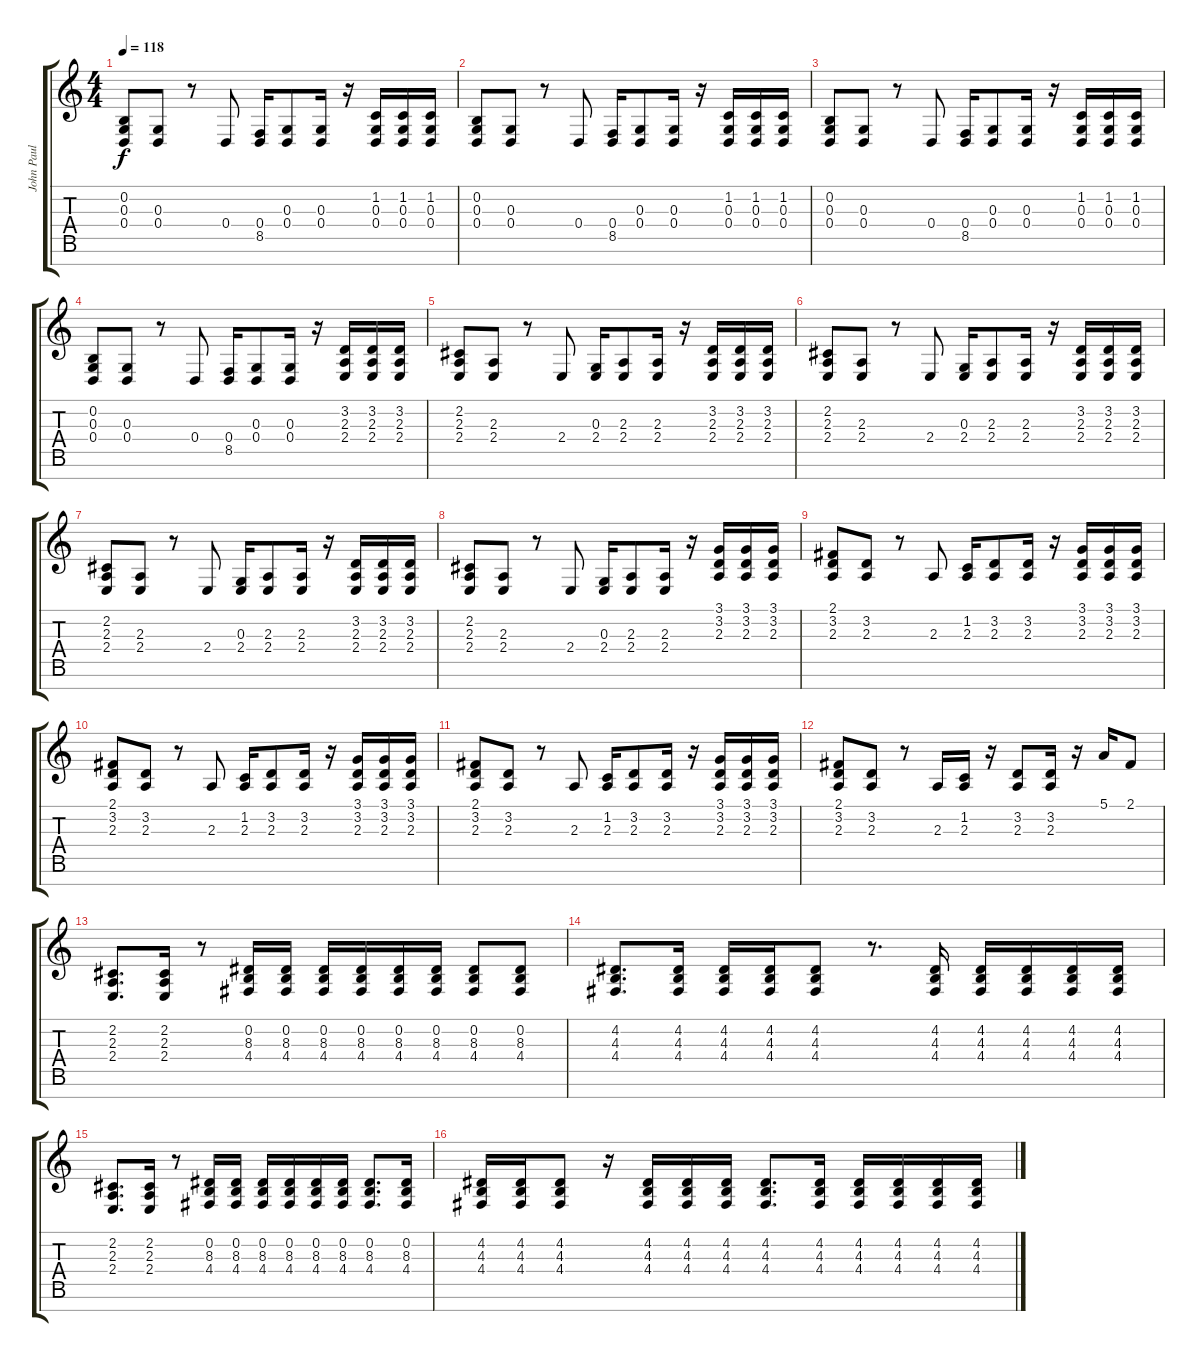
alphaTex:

\track ("John Paul Jones (Orgão 2)" "John Paul ") {instrument brasssection}
\staff {score tabs}
\tuning (E4 B3 G3 D3 A2 E2 B1) {hide}
\ts (4 4)
\tempo 118
\clef g2
\ks c
(0.2 0.3 0.4).8{dy f} (0.3 0.4).8 r.8 0.4.8 (0.4 8.5).16 (0.3 0.4).8 (0.3 0.4).16 r.16 (1.2 0.3 0.4).16 (1.2 0.3 0.4).16 (1.2 0.3 0.4).16 |
(0.2 0.3 0.4).8 (0.3 0.4).8 r.8 0.4.8 (0.4 8.5).16 (0.3 0.4).8 (0.3 0.4).16 r.16 (1.2 0.3 0.4).16 (1.2 0.3 0.4).16 (1.2 0.3 0.4).16 |
(0.2 0.3 0.4).8 (0.3 0.4).8 r.8 0.4.8 (0.4 8.5).16 (0.3 0.4).8 (0.3 0.4).16 r.16 (1.2 0.3 0.4).16 (1.2 0.3 0.4).16 (1.2 0.3 0.4).16 |
(0.2 0.3 0.4).8 (0.3 0.4).8 r.8 0.4.8 (0.4 8.5).16 (0.3 0.4).8 (0.3 0.4).16 r.16 (3.2 2.3 2.4).16 (3.2 2.3 2.4).16 (3.2 2.3 2.4).16 |
(2.2 2.3 2.4).8 (2.3 2.4).8 r.8 2.4.8 (0.3 2.4).16 (2.3 2.4).8 (2.3 2.4).16 r.16 (3.2 2.3 2.4).16 (3.2 2.3 2.4).16 (3.2 2.3 2.4).16 |
(2.2 2.3 2.4).8 (2.3 2.4).8 r.8 2.4.8 (0.3 2.4).16 (2.3 2.4).8 (2.3 2.4).16 r.16 (3.2 2.3 2.4).16 (3.2 2.3 2.4).16 (3.2 2.3 2.4).16 |
(2.2 2.3 2.4).8 (2.3 2.4).8 r.8 2.4.8 (0.3 2.4).16 (2.3 2.4).8 (2.3 2.4).16 r.16 (3.2 2.3 2.4).16 (3.2 2.3 2.4).16 (3.2 2.3 2.4).16 |
(2.2 2.3 2.4).8 (2.3 2.4).8 r.8 2.4.8 (0.3 2.4).16 (2.3 2.4).8 (2.3 2.4).16 r.16 (3.1 3.2 2.3).16 (3.1 3.2 2.3).16 (3.1 3.2 2.3).16 |
(2.1 3.2 2.3).8 (3.2 2.3).8 r.8 2.3.8 (1.2 2.3).16 (3.2 2.3).8 (3.2 2.3).16 r.16 (3.1 3.2 2.3).16 (3.1 3.2 2.3).16 (3.1 3.2 2.3).16 |
(2.1 3.2 2.3).8 (3.2 2.3).8 r.8 2.3.8 (1.2 2.3).16 (3.2 2.3).8 (3.2 2.3).16 r.16 (3.1 3.2 2.3).16 (3.1 3.2 2.3).16 (3.1 3.2 2.3).16 |
(2.1 3.2 2.3).8 (3.2 2.3).8 r.8 2.3.8 (1.2 2.3).16 (3.2 2.3).8 (3.2 2.3).16 r.16 (3.1 3.2 2.3).16 (3.1 3.2 2.3).16 (3.1 3.2 2.3).16 |
(2.1 3.2 2.3).8 (3.2 2.3).8 r.8 2.3.16 (1.2 2.3).16 r.16 (3.2 2.3).8 (3.2 2.3).16 r.16 5.1.16 2.1.8 |
(2.2 2.3 2.4).8{d} (2.2 2.3 2.4).16 r.8 (0.2 8.3 4.4).16{beam Up} (0.2 8.3 4.4).16{beam Up} (0.2 8.3 4.4).16{beam Up} (0.2 8.3 4.4).16{beam Up} (0.2 8.3 4.4).16{beam Up} (0.2 8.3 4.4).16{beam Up} (0.2 8.3 4.4).8{beam Up} (0.2 8.3 4.4).8{beam Up} |
(4.2 4.3 4.4).8{d beam Up} (4.2 4.3 4.4).16{beam Up} (4.2 4.3 4.4).16{beam Up} (4.2 4.3 4.4).16{beam Up} (4.2 4.3 4.4).8{beam Up} r.8{d} (4.2 4.3 4.4).16{beam Up} (4.2 4.3 4.4).16{beam Up} (4.2 4.3 4.4).16{beam Up} (4.2 4.3 4.4).16{beam Up} (4.2 4.3 4.4).16{beam Up} |
(2.2 2.3 2.4).8{d} (2.2 2.3 2.4).16 r.8 (0.2 8.3 4.4).16{beam Up} (0.2 8.3 4.4).16{beam Up} (0.2 8.3 4.4).16{beam Up} (0.2 8.3 4.4).16{beam Up} (0.2 8.3 4.4).16{beam Up} (0.2 8.3 4.4).16{beam Up} (0.2 8.3 4.4).8{d beam Up} (0.2 8.3 4.4).16{beam Up} |
(4.2 4.3 4.4).16{beam Up} (4.2 4.3 4.4).16{beam Up} (4.2 4.3 4.4).8{beam Up} r.16 (4.2 4.3 4.4).16{beam Up} (4.2 4.3 4.4).16{beam Up} (4.2 4.3 4.4).16{beam Up} (4.2 4.3 4.4).8{d beam Up} (4.2 4.3 4.4).16{beam Up} (4.2 4.3 4.4).16{beam Up} (4.2 4.3 4.4).16{beam Up} (4.2 4.3 4.4).16{beam Up} (4.2 4.3 4.4).16{beam Up}
